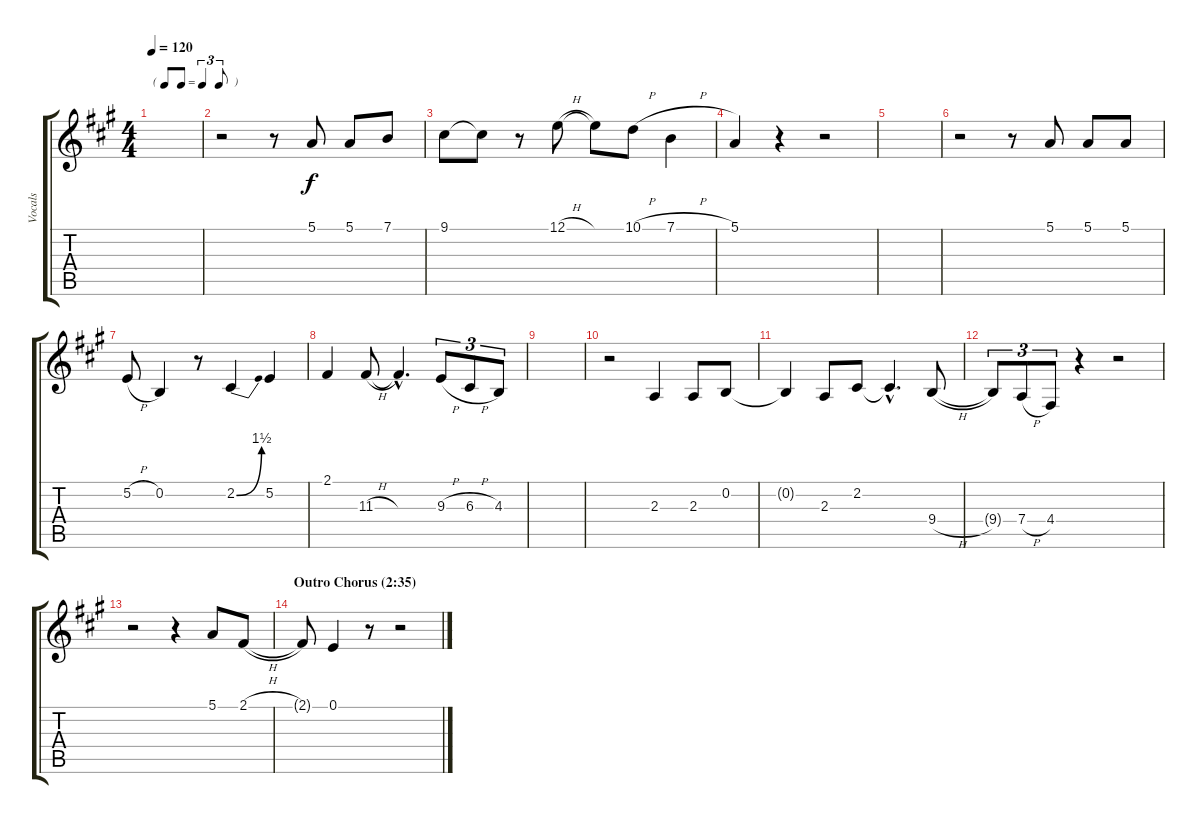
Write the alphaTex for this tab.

\track ("Vocals" "Vocals") {instrument sopranosax}
\staff {score tabs}
\tuning (E4 B3 G3 D3 A2 E2) {hide}
\ts (4 4)
\tf triplet8th
\tempo 120
\clef g2
\ks a
|
r.2 r.8 5.1.8 5.1.8 7.1.8 |
9.1.8 9.1{t}.8 r.8 12.1{h}.8 12.1{t}.8 10.1{h}.8 7.1{h}.4 |
5.1.4 r.4 r.2 |
|
r.2 r.8 5.1.8 5.1.8 5.1.8 |
5.2{h}.8 0.2.4 r.8 2.2{be (bend 0 0 60 6)}.4 5.2.4 |
2.1.4 11.3{h}.8 11.3{hac t}.4{d} 9.3{h}.8{tu (3 2)} 6.3{h}.8{tu (3 2)} 4.3.8{tu (3 2)} |
|
r.2 2.3.4 2.3.8 0.2.8 |
0.2{t}.4 2.3.8 2.2.8 2.2{hac t}.4{d} 9.4{h}.8 |
9.4{t}.8{tu (3 2)} 7.4{h}.8{tu (3 2)} 4.4.8{tu (3 2)} r.4 r.2 |
r.2 r.4 5.1.8 2.1{h}.8 |
\section ("" "Outro Chorus (2:35)")
2.1{t}.8 0.1.4 r.8 r.2
